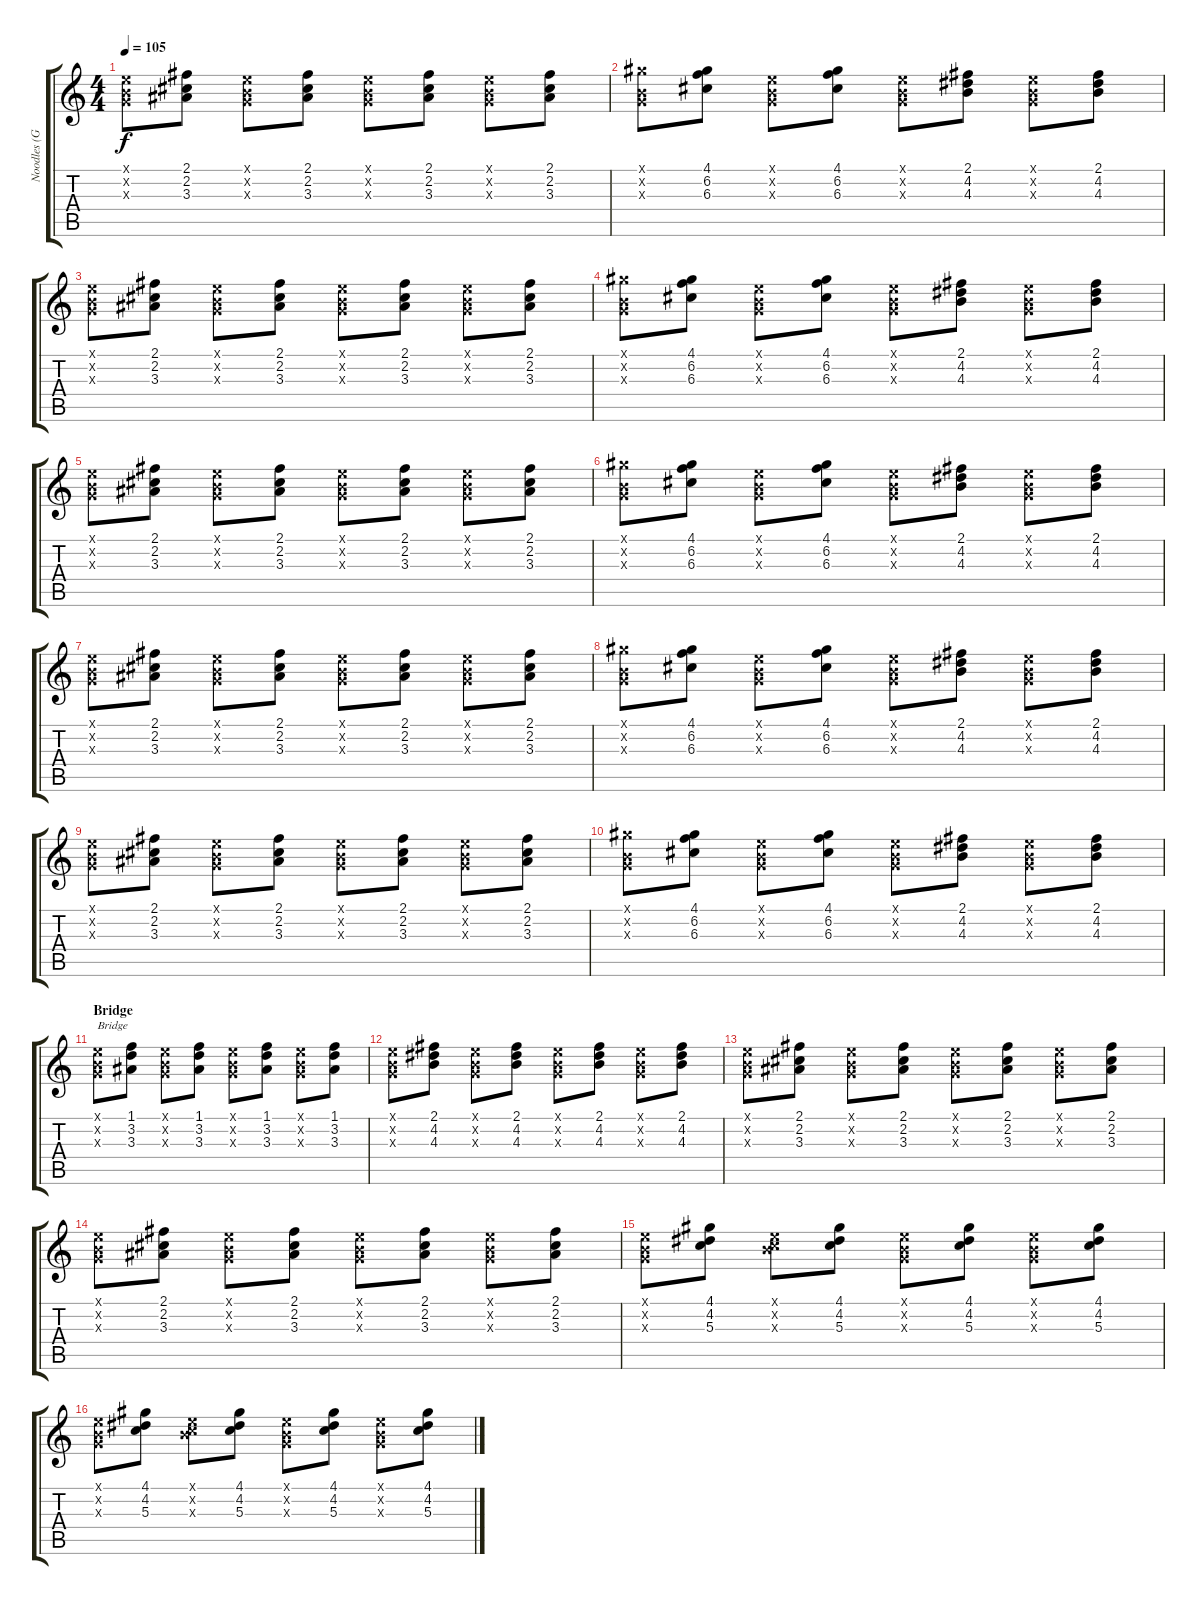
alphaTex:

\track ("Noodles (Guitar)" "Noodles (G") {instrument electricguitarclean}
\staff {score tabs}
\tuning (E4 B3 G3 D3 A2 E2) {hide}
\ts (4 4)
\tempo 105
\clef g2
\ks c
(0.1{x} 0.2{x} 0.3{x}).8{dy f} (2.1 2.2 3.3).8 (0.1{x} 0.2{x} 0.3{x}).8 (2.1 2.2 3.3).8 (0.1{x} 0.2{x} 0.3{x}).8 (2.1 2.2 3.3).8 (0.1{x} 0.2{x} 0.3{x}).8 (2.1 2.2 3.3).8 |
(4.1{x} 0.2{x} 0.3{x}).8 (4.1 6.2 6.3).8 (0.1{x} 0.2{x} 0.3{x}).8 (4.1 6.2 6.3).8 (0.1{x} 0.2{x} 0.3{x}).8 (2.1 4.2 4.3).8 (0.1{x} 0.2{x} 0.3{x}).8 (2.1 4.2 4.3).8 |
(0.1{x} 0.2{x} 0.3{x}).8 (2.1 2.2 3.3).8 (0.1{x} 0.2{x} 0.3{x}).8 (2.1 2.2 3.3).8 (0.1{x} 0.2{x} 0.3{x}).8 (2.1 2.2 3.3).8 (0.1{x} 0.2{x} 0.3{x}).8 (2.1 2.2 3.3).8 |
(4.1{x} 0.2{x} 0.3{x}).8 (4.1 6.2 6.3).8 (0.1{x} 0.2{x} 0.3{x}).8 (4.1 6.2 6.3).8 (0.1{x} 0.2{x} 0.3{x}).8 (2.1 4.2 4.3).8 (0.1{x} 0.2{x} 0.3{x}).8 (2.1 4.2 4.3).8 |
(0.1{x} 0.2{x} 0.3{x}).8 (2.1 2.2 3.3).8 (0.1{x} 0.2{x} 0.3{x}).8 (2.1 2.2 3.3).8 (0.1{x} 0.2{x} 0.3{x}).8 (2.1 2.2 3.3).8 (0.1{x} 0.2{x} 0.3{x}).8 (2.1 2.2 3.3).8 |
(4.1{x} 0.2{x} 0.3{x}).8 (4.1 6.2 6.3).8 (0.1{x} 0.2{x} 0.3{x}).8 (4.1 6.2 6.3).8 (0.1{x} 0.2{x} 0.3{x}).8 (2.1 4.2 4.3).8 (0.1{x} 0.2{x} 0.3{x}).8 (2.1 4.2 4.3).8 |
(0.1{x} 0.2{x} 0.3{x}).8 (2.1 2.2 3.3).8 (0.1{x} 0.2{x} 0.3{x}).8 (2.1 2.2 3.3).8 (0.1{x} 0.2{x} 0.3{x}).8 (2.1 2.2 3.3).8 (0.1{x} 0.2{x} 0.3{x}).8 (2.1 2.2 3.3).8 |
(4.1{x} 0.2{x} 0.3{x}).8 (4.1 6.2 6.3).8 (0.1{x} 0.2{x} 0.3{x}).8 (4.1 6.2 6.3).8 (0.1{x} 0.2{x} 0.3{x}).8 (2.1 4.2 4.3).8 (0.1{x} 0.2{x} 0.3{x}).8 (2.1 4.2 4.3).8 |
(0.1{x} 0.2{x} 0.3{x}).8 (2.1 2.2 3.3).8 (0.1{x} 0.2{x} 0.3{x}).8 (2.1 2.2 3.3).8 (0.1{x} 0.2{x} 0.3{x}).8 (2.1 2.2 3.3).8 (0.1{x} 0.2{x} 0.3{x}).8 (2.1 2.2 3.3).8 |
(4.1{x} 0.2{x} 0.3{x}).8 (4.1 6.2 6.3).8 (0.1{x} 0.2{x} 0.3{x}).8 (4.1 6.2 6.3).8 (0.1{x} 0.2{x} 0.3{x}).8 (2.1 4.2 4.3).8 (0.1{x} 0.2{x} 0.3{x}).8 (2.1 4.2 4.3).8 |
\section ("" "Bridge")
(0.1{x} 0.2{x} 0.3{x}).8{txt "Bridge"} (1.1 3.2 3.3).8 (0.1{x} 0.2{x} 0.3{x}).8 (1.1 3.2 3.3).8 (0.1{x} 0.2{x} 0.3{x}).8 (1.1 3.2 3.3).8 (0.1{x} 0.2{x} 0.3{x}).8 (1.1 3.2 3.3).8 |
(0.1{x} 0.2{x} 0.3{x}).8 (2.1 4.2 4.3).8 (0.1{x} 0.2{x} 0.3{x}).8 (2.1 4.2 4.3).8 (0.1{x} 0.2{x} 0.3{x}).8 (2.1 4.2 4.3).8 (0.1{x} 0.2{x} 0.3{x}).8 (2.1 4.2 4.3).8 |
(0.1{x} 0.2{x} 0.3{x}).8 (2.1 2.2 3.3).8 (0.1{x} 0.2{x} 0.3{x}).8 (2.1 2.2 3.3).8 (0.1{x} 0.2{x} 0.3{x}).8 (2.1 2.2 3.3).8 (0.1{x} 0.2{x} 0.3{x}).8 (2.1 2.2 3.3).8 |
(0.1{x} 0.2{x} 0.3{x}).8 (2.1 2.2 3.3).8 (0.1{x} 0.2{x} 0.3{x}).8 (2.1 2.2 3.3).8 (0.1{x} 0.2{x} 0.3{x}).8 (2.1 2.2 3.3).8 (0.1{x} 0.2{x} 0.3{x}).8 (2.1 2.2 3.3).8 |
(0.1{x} 0.2{x} 0.3{x}).8 (4.1 4.2 5.3).8 (0.1{x} 0.2{x} 5.3{x}).8 (4.1 4.2 5.3).8 (0.1{x} 0.2{x} 0.3{x}).8 (4.1 4.2 5.3).8 (0.1{x} 0.2{x} 0.3{x}).8 (4.1 4.2 5.3).8 |
(0.1{x} 0.2{x} 0.3{x}).8 (4.1 4.2 5.3).8 (0.1{x} 0.2{x} 5.3{x}).8 (4.1 4.2 5.3).8 (0.1{x} 0.2{x} 0.3{x}).8 (4.1 4.2 5.3).8 (0.1{x} 0.2{x} 0.3{x}).8 (4.1 4.2 5.3).8
